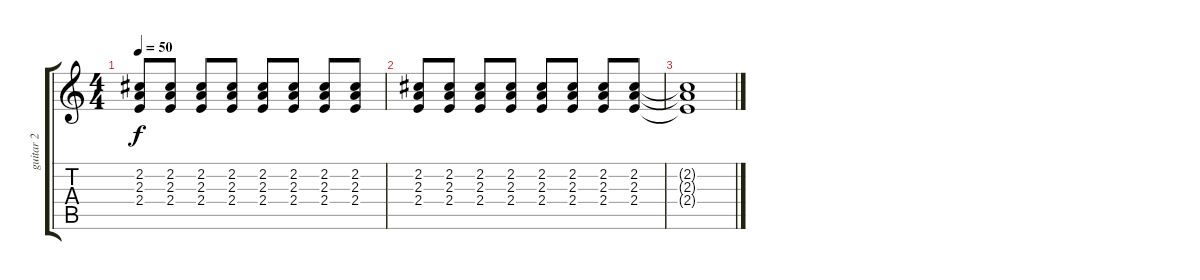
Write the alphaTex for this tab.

\track ("guitar 2" "guitar 2") {instrument distortionguitar}
\staff {score tabs}
\tuning (E4 B3 G3 D3 A2 E2) {hide}
\ts (4 4)
\tempo 50
\clef g2
\ks c
(2.2 2.3 2.4).8{dy f} (2.2 2.3 2.4).8 (2.2 2.3 2.4).8 (2.2 2.3 2.4).8 (2.2 2.3 2.4).8 (2.2 2.3 2.4).8 (2.2 2.3 2.4).8 (2.2 2.3 2.4).8 |
(2.2 2.3 2.4).8 (2.2 2.3 2.4).8 (2.2 2.3 2.4).8 (2.2 2.3 2.4).8 (2.2 2.3 2.4).8 (2.2 2.3 2.4).8 (2.2 2.3 2.4).8 (2.2 2.3 2.4).8 |
(2.2{t} 2.3{t} 2.4{t}).1
